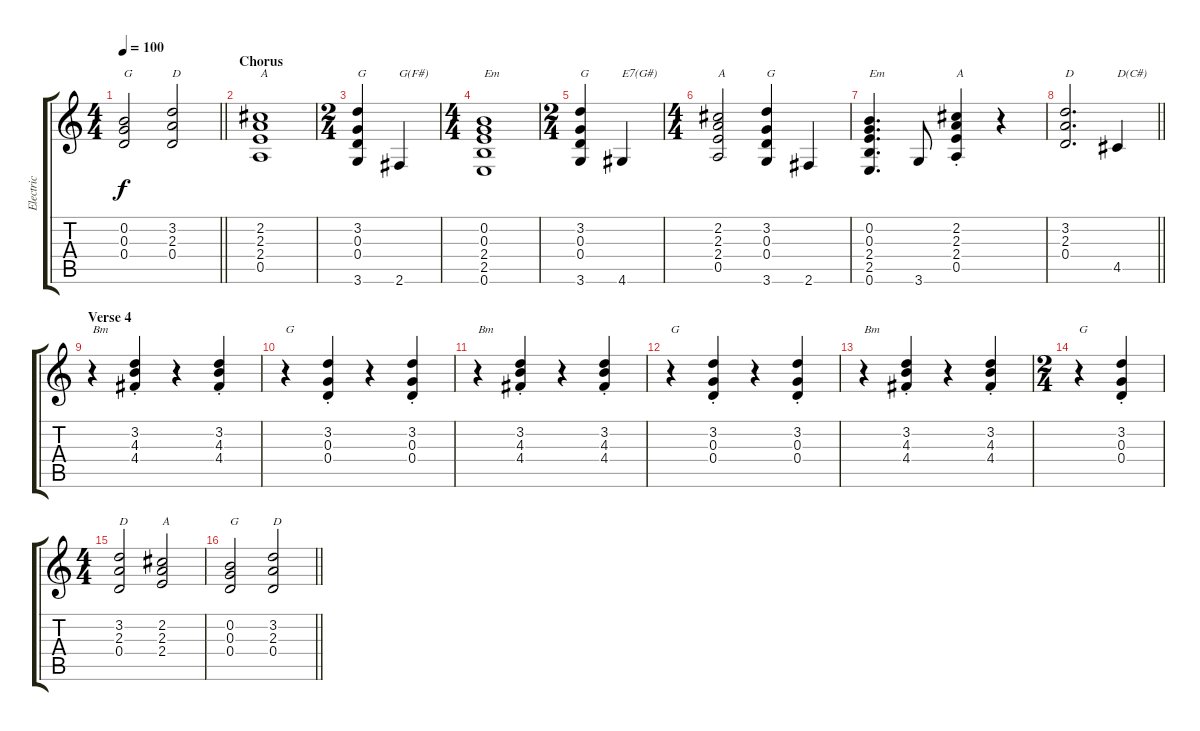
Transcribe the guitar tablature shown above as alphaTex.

\track ("Electric" "Electric") {instrument overdrivenguitar}
\staff {score tabs}
\tuning (E4 B3 G3 D3 A2 E2) {hide}
\ts (4 4)
\tempo 100
\clef g2
\barLineRight lightlight
\ks c
(0.2 0.3 0.4).2{txt "G" dy f} (3.2 2.3 0.4).2{txt "D"} |
\section ("" "Chorus")
(2.2 2.3 2.4 0.5).1{txt "A"} |
\ts (2 4)
(3.2 0.3 0.4 3.6).4{txt "G"} 2.6.4{txt "G(F#)"} |
\ts (4 4)
(0.2 0.3 2.4 2.5 0.6).1{txt "Em"} |
\ts (2 4)
(3.2 0.3 0.4 3.6).4{txt "G"} 4.6.4{txt "E7(G#)"} |
\ts (4 4)
(2.2 2.3 2.4 0.5).2{txt "A"} (3.2 0.3 0.4 3.6).4{txt "G"} 2.6.4 |
(0.2 0.3 2.4 2.5 0.6).4{d txt "Em"} 3.6.8 (2.2{st} 2.3{st} 2.4{st} 0.5{st}).4{txt "A"} r.4 |
\barLineRight lightlight
(3.2 2.3 0.4).2{d txt "D"} 4.5.4{txt "D(C#)"} |
\section ("" "Verse 4")
r.4{txt "Bm"} (3.2{st} 4.3{st} 4.4{st}).4 r.4 (3.2{st} 4.3{st} 4.4{st}).4 |
r.4{txt "G"} (3.2{st} 0.3{st} 0.4{st}).4 r.4 (3.2{st} 0.3{st} 0.4{st}).4 |
r.4{txt "Bm"} (3.2{st} 4.3{st} 4.4{st}).4 r.4 (3.2{st} 4.3{st} 4.4{st}).4 |
r.4{txt "G"} (3.2{st} 0.3{st} 0.4{st}).4 r.4 (3.2{st} 0.3{st} 0.4{st}).4 |
r.4{txt "Bm"} (3.2{st} 4.3{st} 4.4{st}).4 r.4 (3.2{st} 4.3{st} 4.4{st}).4 |
\ts (2 4)
r.4{txt "G"} (3.2{st} 0.3{st} 0.4{st}).4 |
\ts (4 4)
(3.2 2.3 0.4).2{txt "D"} (2.2 2.3 2.4).2{txt "A"} |
\barLineRight lightlight
(0.2 0.3 0.4).2{txt "G"} (3.2 2.3 0.4).2{txt "D"}
